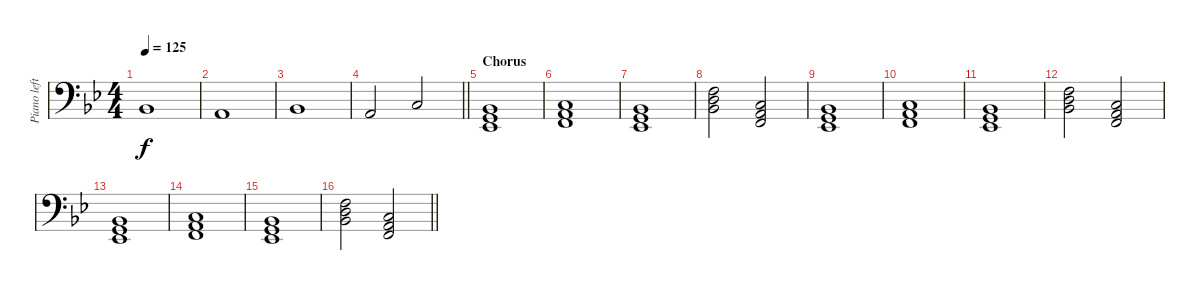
\track ("Piano left hand" "Piano left") {instrument acousticgrandpiano}
\staff {score}
\tuning (G2 D2 A1 E1) {hide}
\ts (4 4)
\tempo 125
\clef f4
\ks bb
3.1.1{dy f} |
2.1.1 |
3.1.1 |
\barLineRight lightlight
2.1.2 5.1.2 |
\section ("" "Chorus")
(0.1 8.2 11.4).1 |
(2.1 15.3 13.4).1 |
(0.1 8.2 11.4).1 |
(10.1 17.3 18.4).2 (2.1 10.2 13.4).2 |
(0.1 8.2 11.4).1 |
(2.1 15.3 13.4).1 |
(0.1 8.2 11.4).1 |
(10.1 17.3 18.4).2 (2.1 10.2 13.4).2 |
(0.1 8.2 11.4).1 |
(2.1 15.3 13.4).1 |
(0.1 8.2 11.4).1 |
\barLineRight lightlight
(10.1 17.3 18.4).2 (2.1 10.2 13.4).2
